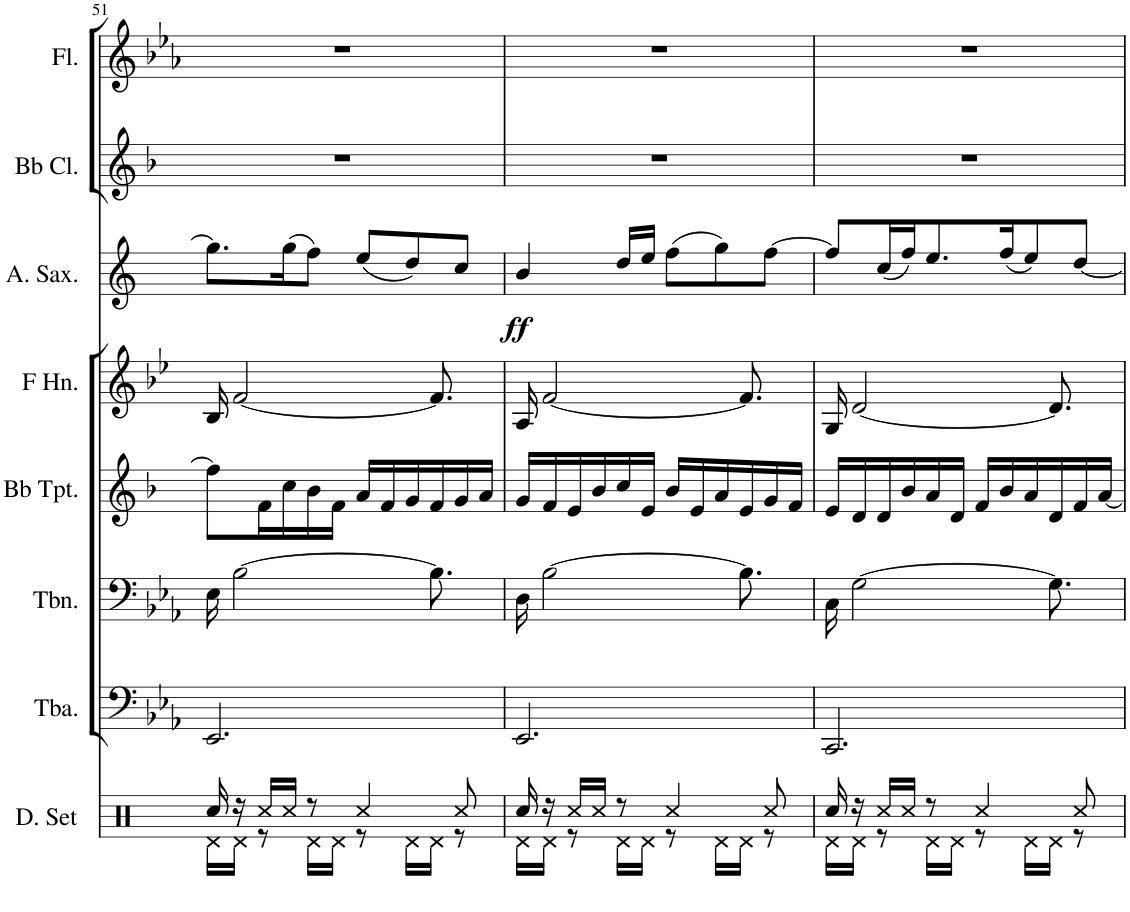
**kern	**kern	**kern	**kern	**kern	**kern	**dynam	**kern	**kern
*part8	*part7	*part6	*part5	*part4	*part3	*part3	*part2	*part1
*staff8	*staff7	*staff6	*staff5	*staff4	*staff3	*staff3	*staff2	*staff1
*I"Drumset	*I"Tuba	*I"Trombone	*I"Bb Trumpet	*I"Horn in F	*I"Alto Saxophone	*	*I"Bb Clarinet	*I"Flute
*I'D. Set	*I'Tba.	*I'Tbn.	*I'Bb Tpt.	*	*I'A. Sax.	*	*I'Bb Cl.	*I'Fl.
!!LO:PB:g=z
*clefX	*clefF4	*clefF4	*clefG2	*clefG2	*clefG2	*	*clefG2	*clefG2
*	*	*	*Trd1c2	*Trd4c7	*Trd5c9	*	*Trd1c2	*
*k[]	*k[b-e-a-]	*k[b-e-a-]	*k[b-]	*k[b-e-]	*k[]	*	*k[b-]	*k[b-e-a-]
*M6/8	*M6/8	*M6/8	*M6/8	*M6/8	*M6/8	*	*M6/8	*M6/8
=51	=51	=51	=51	=51	=51	=51	=51	=51
*^	*	*	*	*	*	*	*	*
16Rcc/	16Rd\LL	2.EE-/	16E-\	8ff\L]	16B-/	8.gg\L]	.	2.r	2.r
16r	16Rd\JJ	.	[2B-\	.	[2f/	.	.	.	.
16Rcc/LL	8r	.	.	16f\L	.	.	.	.	.
16Rcc/JJ	.	.	.	16cc\	.	(>16gg\K	.	.	.
8r	16Rd\LL	.	.	16b-\	.	8ff\J)	.	.	.
.	16Rd\JJ	.	.	16f\JJ	.	.	.	.	.
4Rcc/	8r	.	.	16a/LL	.	(<8ee/L	.	.	.
.	.	.	.	16f/	.	.	.	.	.
.	16Rd\LL	.	.	16g/	.	8dd/)	.	.	.
.	16Rd\JJ	.	8.B-\]	16f/	8.f/]	.	.	.	.
8Rcc/	8r	.	.	16g/	.	8cc/J	.	.	.
.	.	.	.	16a/JJ	.	.	.	.	.
=52	=52	=52	=52	=52	=52	=52	=52	=52	=52
!	!	!	!	!	!	!	!LO:DY:b	!	!
16Rcc/	16Rd\LL	2.EE-/	16D\	16g/LL	16A/	4b/	ff	2.r	2.r
16r	16Rd\JJ	.	[2B-\	16f/	[2f/	.	.	.	.
16Rcc/LL	8r	.	.	16e/	.	.	.	.	.
16Rcc/JJ	.	.	.	16b-/	.	.	.	.	.
8r	16Rd\LL	.	.	16cc/	.	16dd/LL	.	.	.
.	16Rd\JJ	.	.	16e/JJ	.	16ee/JJ	.	.	.
4Rcc/	8r	.	.	16b-/LL	.	(>8ff\L	.	.	.
.	.	.	.	16e/	.	.	.	.	.
.	16Rd\LL	.	.	16a/	.	8gg\)	.	.	.
.	16Rd\JJ	.	8.B-\]	16e/	8.f/]	.	.	.	.
8Rcc/	8r	.	.	16g/	.	[8ff\J	.	.	.
.	.	.	.	16f/JJ	.	.	.	.	.
=53	=53	=53	=53	=53	=53	=53	=53	=53	=53
16Rcc/	16Rd\LL	2.CC/	16C\	16e/LL	16G/	8ff/L]	.	2.r	2.r
16r	16Rd\JJ	.	[2G\	16d/	[2d/	.	.	.	.
16Rcc/LL	8r	.	.	16d/	.	(<16cc/L	.	.	.
16Rcc/JJ	.	.	.	16b-/	.	16ff/J)	.	.	.
8r	16Rd\LL	.	.	16a/	.	8.ee/	.	.	.
.	16Rd\JJ	.	.	16d/JJ	.	.	.	.	.
4Rcc/	8r	.	.	16f/LL	.	.	.	.	.
.	.	.	.	16b-/	.	(<16ff/K	.	.	.
.	16Rd\LL	.	.	16a/	.	8ee/)	.	.	.
.	16Rd\JJ	.	8.G\]	16d/	8.d/]	.	.	.	.
8Rcc/	8r	.	.	16f/	.	[8dd/J	.	.	.
.	.	.	.	[16a/JJ	.	.	.	.	.
*v	*v	*	*	*	*	*	*	*	*
=	=	=	=	=	=	=	=	=
*-	*-	*-	*-	*-	*-	*-	*-	*-
